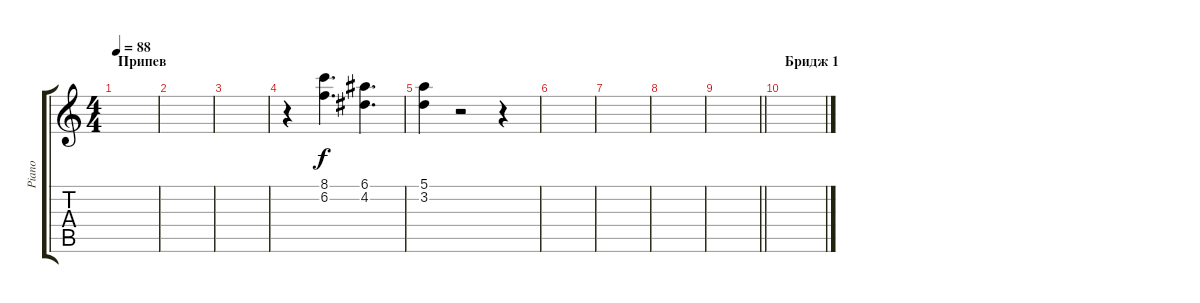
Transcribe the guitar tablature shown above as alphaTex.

\track ("Piano" "Piano") {instrument electricguitarclean}
\staff {score tabs}
\tuning (E4 B3 G3 D3 A2 E2) {hide}
\ts (4 4)
\section ("" "Припев")
\tempo 88
\clef g2
\ks c
|
|
|
r.4 (8.1 6.2).4{d} (6.1 4.2).4{d} |
(5.1 3.2).4 r.2 r.4 |
|
|
|
\barLineRight lightlight
|
\section ("" "Бридж 1")
